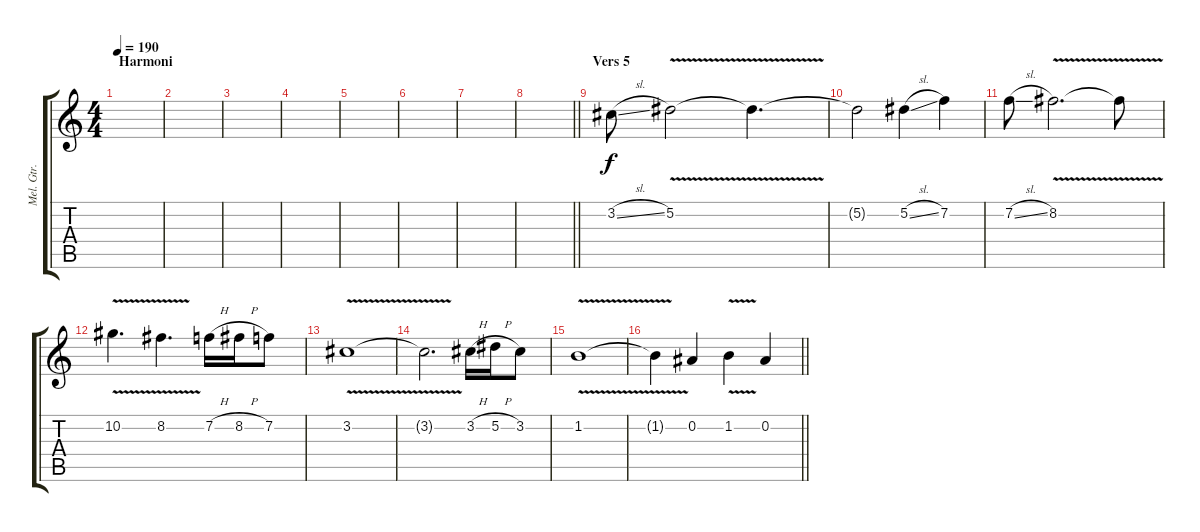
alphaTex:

\track ("Mel. Gtr." "Mel. Gtr.") {instrument distortionguitar}
\staff {score tabs}
\tuning (Eb4 Bb3 Gb3 Db3 Ab2 Eb2) {hide}
\ts (4 4)
\section ("" "Harmoni")
\tempo 190
\clef g2
\ks c
|
|
|
|
|
|
|
\barLineRight lightlight
|
\section ("" "Vers 5")
3.2{sl}.8 5.2{v}.2 5.2{t}.4{d} |
5.2{t}.2 5.2{sl}.4 7.2.4 |
7.2{sl}.8 8.2{v}.2{d} 8.2{t}.8 |
10.2{v}.4{d} 8.2{v}.4{d} 7.2{h}.16 8.2{h}.16 7.2.8 |
3.2{v}.1 |
3.2{t}.2{d} 3.2{h}.16 5.2{h}.16 3.2.8 |
1.2{v}.1 |
\barLineRight lightlight
1.2{t}.4 0.2.4 1.2{v}.4 0.2.4
